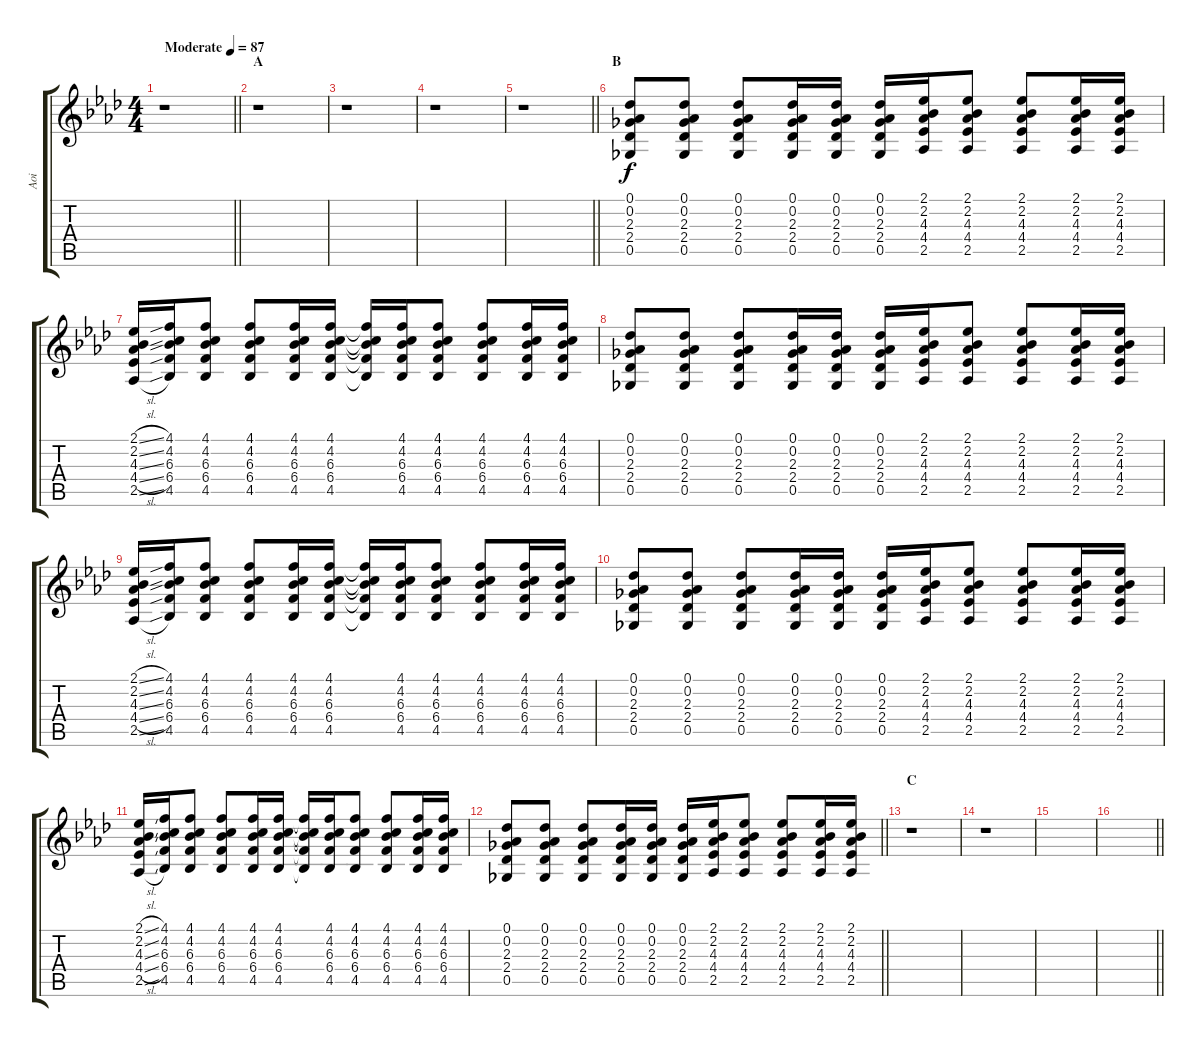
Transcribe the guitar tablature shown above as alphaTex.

\track ("Aoi" "Aoi") {instrument overdrivenguitar}
\staff {score tabs}
\tuning (Db4 Ab3 E3 B2 Gb2 B1) {hide}
\ts (4 4)
\tempo (87 "Moderate")
\clef g2
\barLineRight lightlight
\ks ab
r.1{dy f instrument overdrivenguitar} |
\section ("" "A")
r.1 |
r.1 |
r.1 |
\barLineRight lightlight
r.1 |
\section ("" "B")
(0.1 0.2 2.3 2.4 0.5).8 (0.1 0.2 2.3 2.4 0.5).8 (0.1 0.2 2.3 2.4 0.5).8 (0.1 0.2 2.3 2.4 0.5).16 (0.1 0.2 2.3 2.4 0.5).16 (0.1 0.2 2.3 2.4 0.5).16 (2.1 2.2 4.3 4.4 2.5).16 (2.1 2.2 4.3 4.4 2.5).8 (2.1 2.2 4.3 4.4 2.5).8 (2.1 2.2 4.3 4.4 2.5).16 (2.1 2.2 4.3 4.4 2.5).16 |
(2.1{sl} 2.2{sl} 4.3{sl} 4.4{sl} 2.5{sl}).16 (4.1 4.2 6.3 6.4 4.5).16 (4.1 4.2 6.3 6.4 4.5).8 (4.1 4.2 6.3 6.4 4.5).8 (4.1 4.2 6.3 6.4 4.5).16 (4.1 4.2 6.3 6.4 4.5).16 (4.1{t} 4.2{t} 6.3{t} 6.4{t} 4.5{t}).16 (4.1 4.2 6.3 6.4 4.5).16 (4.1 4.2 6.3 6.4 4.5).8 (4.1 4.2 6.3 6.4 4.5).8 (4.1 4.2 6.3 6.4 4.5).16 (4.1 4.2 6.3 6.4 4.5).16 |
(0.1 0.2 2.3 2.4 0.5).8 (0.1 0.2 2.3 2.4 0.5).8 (0.1 0.2 2.3 2.4 0.5).8 (0.1 0.2 2.3 2.4 0.5).16 (0.1 0.2 2.3 2.4 0.5).16 (0.1 0.2 2.3 2.4 0.5).16 (2.1 2.2 4.3 4.4 2.5).16 (2.1 2.2 4.3 4.4 2.5).8 (2.1 2.2 4.3 4.4 2.5).8 (2.1 2.2 4.3 4.4 2.5).16 (2.1 2.2 4.3 4.4 2.5).16 |
(2.1{sl} 2.2{sl} 4.3{sl} 4.4{sl} 2.5{sl}).16 (4.1 4.2 6.3 6.4 4.5).16 (4.1 4.2 6.3 6.4 4.5).8 (4.1 4.2 6.3 6.4 4.5).8 (4.1 4.2 6.3 6.4 4.5).16 (4.1 4.2 6.3 6.4 4.5).16 (4.1{t} 4.2{t} 6.3{t} 6.4{t} 4.5{t}).16 (4.1 4.2 6.3 6.4 4.5).16 (4.1 4.2 6.3 6.4 4.5).8 (4.1 4.2 6.3 6.4 4.5).8 (4.1 4.2 6.3 6.4 4.5).16 (4.1 4.2 6.3 6.4 4.5).16 |
(0.1 0.2 2.3 2.4 0.5).8 (0.1 0.2 2.3 2.4 0.5).8 (0.1 0.2 2.3 2.4 0.5).8 (0.1 0.2 2.3 2.4 0.5).16 (0.1 0.2 2.3 2.4 0.5).16 (0.1 0.2 2.3 2.4 0.5).16 (2.1 2.2 4.3 4.4 2.5).16 (2.1 2.2 4.3 4.4 2.5).8 (2.1 2.2 4.3 4.4 2.5).8 (2.1 2.2 4.3 4.4 2.5).16 (2.1 2.2 4.3 4.4 2.5).16 |
(2.1{sl} 2.2{sl} 4.3{sl} 4.4{sl} 2.5{sl}).16 (4.1 4.2 6.3 6.4 4.5).16 (4.1 4.2 6.3 6.4 4.5).8 (4.1 4.2 6.3 6.4 4.5).8 (4.1 4.2 6.3 6.4 4.5).16 (4.1 4.2 6.3 6.4 4.5).16 (4.1{t} 4.2{t} 6.3{t} 6.4{t} 4.5{t}).16 (4.1 4.2 6.3 6.4 4.5).16 (4.1 4.2 6.3 6.4 4.5).8 (4.1 4.2 6.3 6.4 4.5).8 (4.1 4.2 6.3 6.4 4.5).16 (4.1 4.2 6.3 6.4 4.5).16 |
\barLineRight lightlight
(0.1 0.2 2.3 2.4 0.5).8 (0.1 0.2 2.3 2.4 0.5).8 (0.1 0.2 2.3 2.4 0.5).8 (0.1 0.2 2.3 2.4 0.5).16 (0.1 0.2 2.3 2.4 0.5).16 (0.1 0.2 2.3 2.4 0.5).16 (2.1 2.2 4.3 4.4 2.5).16 (2.1 2.2 4.3 4.4 2.5).8 (2.1 2.2 4.3 4.4 2.5).8 (2.1 2.2 4.3 4.4 2.5).16 (2.1 2.2 4.3 4.4 2.5).16 |
\section ("" "C")
r.1 |
r.1 |
|
\barLineRight lightlight
